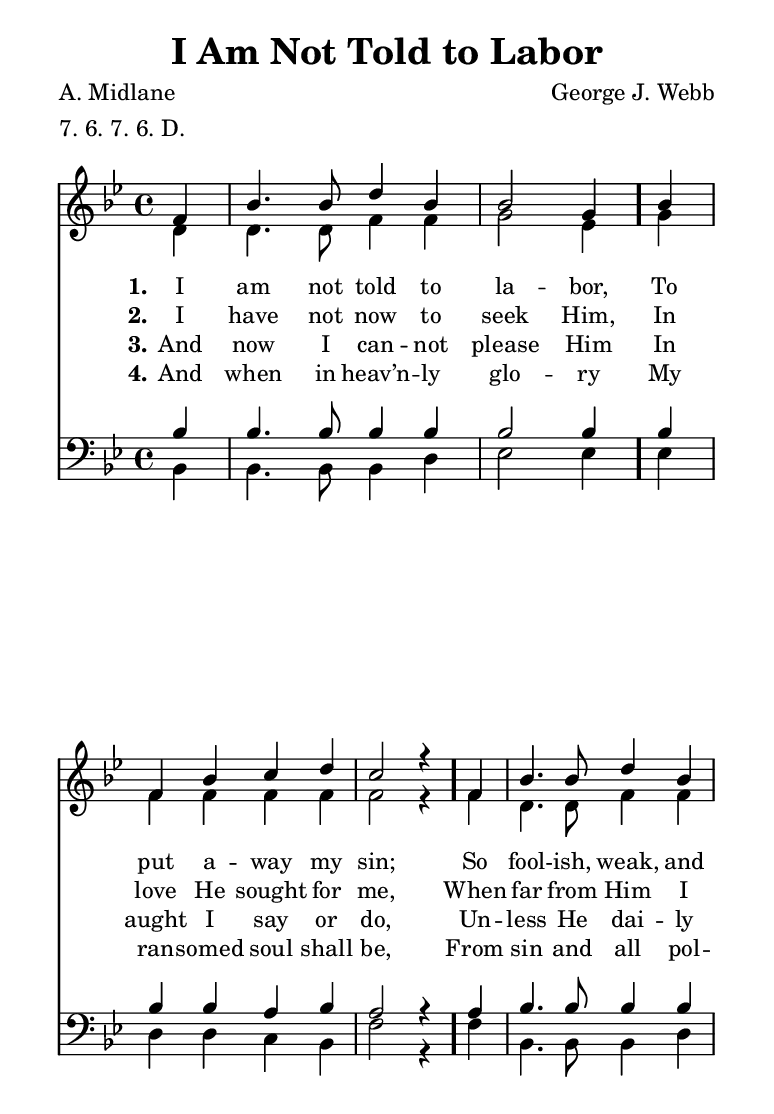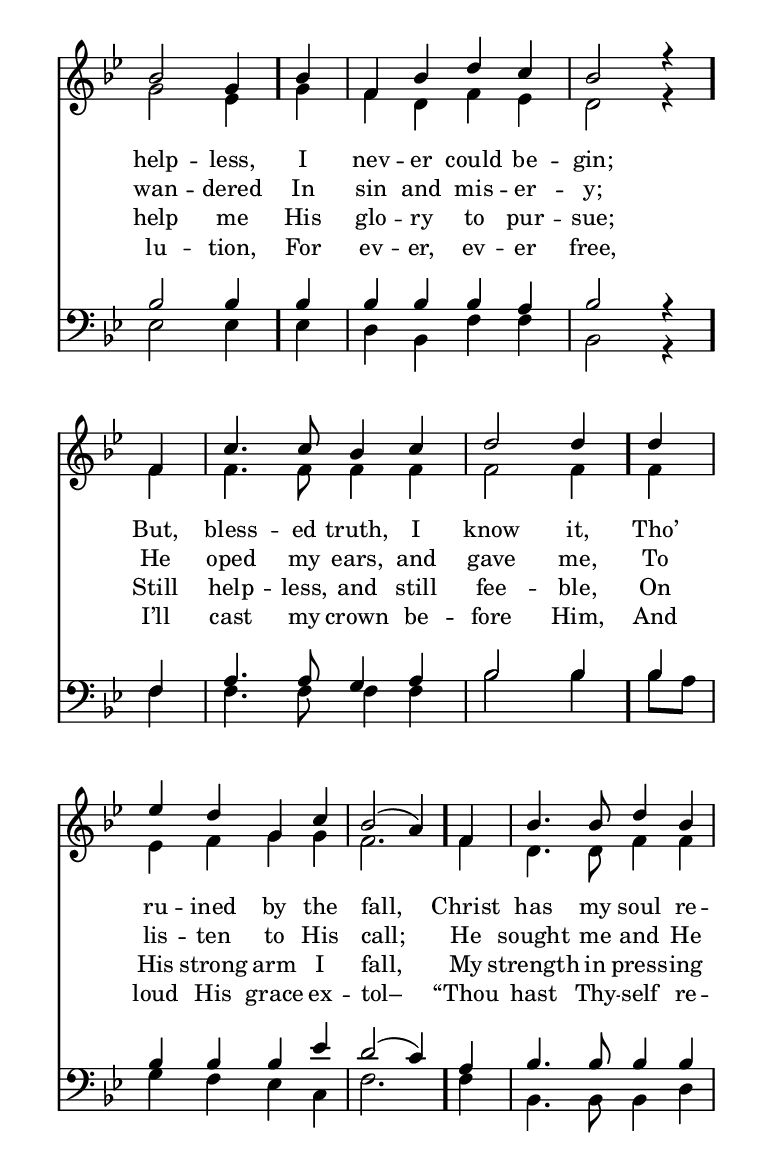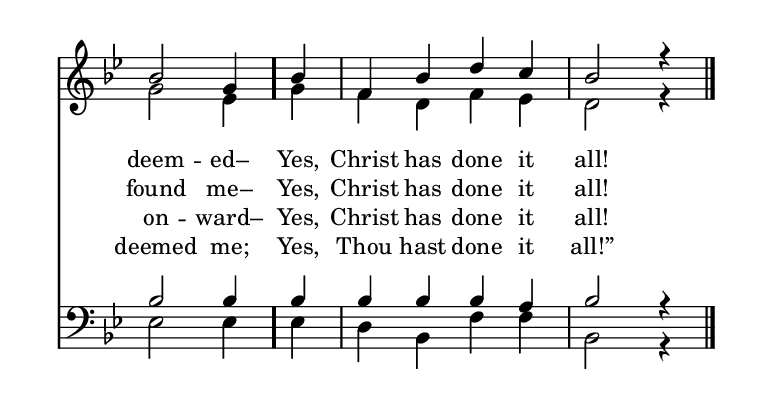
\include "common/global.ily"
\paper {
  \include "common/paper.ily"
}

\header{
  hymnnumber = "220"
  title = "I Am Not Told to Labor"
  tunename = "Webb"
  meter = "7. 6. 7. 6. D."
  poet = "A. Midlane"
  composer = "George J. Webb"
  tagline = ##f
}

global = {
  \include "common/overrides.ily"
  \override Staff.TimeSignature.style = #'()
  \time 4/4
  \override Score.MetronomeMark.transparent = ##t % hide all fermata changes too
  \tempo 4=90
  \key bes \major
  \partial 4
  \autoBeamOff
}

patternA = { c4 | c4. c8 c4 c | c2 c4 }
patternB = { c4 | c c c c | c2 c4 }
patternC = { c4 | c4 c c, c | c2( c4) }
patternD = { c4 | c4 c c, c | c2. }
patternE = { c8[ c] | c4 c c, c | c2. }

notesSoprano = {
\global
\relative c' {

  f4 | bes4. bes8 d4 bes | bes2 g4
  bes4 | f bes c d | c2 r4
  f,4 | bes4. bes8 d4 bes | bes2 g4
  bes4 | f bes d c | bes2 r4

  f4 | c'4. c8 bes4 c | d2 d4
  d4 | ees4 d g, c | bes2( a4)
  f4 | bes4. bes8 d4 bes | bes2 g4
  bes4 | f bes d c | bes2 r4

  \bar "|."

}
}

notesAlto = {
\global
\relative e' {

  \changePitch \patternA { d | d d f f | g ees }
  \changePitch \patternB { g | f f f f | f r }
  \changePitch \patternA { f | d d f f | g ees }
  \changePitch \patternB { g | f d f ees | d r }

  \changePitch \patternA { f | f f f f | f f }
  \changePitch \patternD { f | ees f g g | f }
  \changePitch \patternA { f | d d f f | g ees }
  \changePitch \patternB { g | f d f ees | d r }

}
}

notesTenor = {
\global
\relative a {

  \changePitch \patternA { bes | bes bes bes bes | bes bes }
  \changePitch \patternB { bes | bes bes a bes | a r }
  \changePitch \patternA { a | bes bes bes bes | bes bes }
  \changePitch \patternB { bes | bes bes bes a | bes r }

  \changePitch \patternA { f | a a g a | bes bes }
  \changePitch \patternC { bes | bes bes bes ees | d c }
  \changePitch \patternA { a | bes bes bes bes | bes bes }
  \changePitch \patternB { bes | bes bes bes a | bes r }

}
}

notesBass = {
\global
\relative f, {

  \changePitch \patternA { bes | bes bes bes d | ees ees }
  \changePitch \patternB { ees | d d c bes | f' r }
  \changePitch \patternA { f | bes, bes bes d | ees ees }
  \changePitch \patternB { ees | d bes f' f | bes, r }

  \changePitch \patternA { f' | f f f f | bes bes }
  \changePitch \patternE { bes a | g f ees c | f }
  \changePitch \patternA { f | bes, bes bes d | ees ees }
  \changePitch \patternB { ees | d bes f' f | bes, r }

}
}

wordsA = \lyricmode {
\set stanza = "1."

I am not told to la -- bor, \bar "."
To put a -- way my sin; \bar "."
So fool -- ish, weak, and help -- less, \bar "."
I nev -- er could be -- gin; \bar "."
But, bless -- ed truth, I know it, \bar "."
Tho’ ru -- ined by the fall, \bar "."
Christ has my soul re -- deem -- ed– \bar "."
Yes, Christ has done it all! \bar "."

}

wordsB = \lyricmode {
\set stanza = "2."

I have not now to seek Him,
In love He sought for me,
When far from Him I wan -- dered
In sin and mis -- er -- y;
He oped my ears, and gave me,
To lis -- ten to His call;
He sought me and He found me–
Yes, Christ has done it all!

}

wordsC = \lyricmode {
\set stanza = "3."

And now I can -- not please Him
In aught I say or do,
Un -- less He dai -- ly help me
His glo -- ry to pur -- sue;
Still help -- less, and still fee -- ble,
On His strong arm I fall,
My strength in press -- ing on -- ward–
Yes, Christ has done it all!

}

wordsD = \lyricmode {
\set stanza = "4."

And when in heav’n -- ly glo -- ry
My ran -- somed soul shall be,
From sin and all pol -- lu -- tion,
For ev -- er, ev -- er free,
I’ll cast my crown be -- fore Him,
And loud His grace ex -- tol–
“Thou hast Thy -- self re -- deemed me;
Yes, Thou hast done it all!”

}

\score {
  \context ChoirStaff <<
    \context Staff = upper <<
      \set ChoirStaff.systemStartDelimiter = #'SystemStartBar
      \context Voice  = sopranos { \voiceOne << \notesSoprano >> }
      \context Voice  = altos { \voiceTwo << \notesAlto >> }
      \context Lyrics = one   \lyricsto sopranos \wordsA
      \context Lyrics = two   \lyricsto sopranos \wordsB
      \context Lyrics = three \lyricsto sopranos \wordsC
      \context Lyrics = four  \lyricsto sopranos \wordsD
    >>
    \context Staff = men <<
      \clef bass
      \context Voice  = tenors { \voiceOne << \notesTenor >> }
      \context Voice  = basses { \voiceTwo << \notesBass >> }
    >>
  >>
  \layout {
    \include "common/layout.ily"
  }
  \midi{
    \include "common/midi.ily"
  }
}

\version "2.18.2"  % necessary for upgrading to future LilyPond versions.

% vi:set et ts=2 sw=2 ai nocindent syntax=lilypond:
